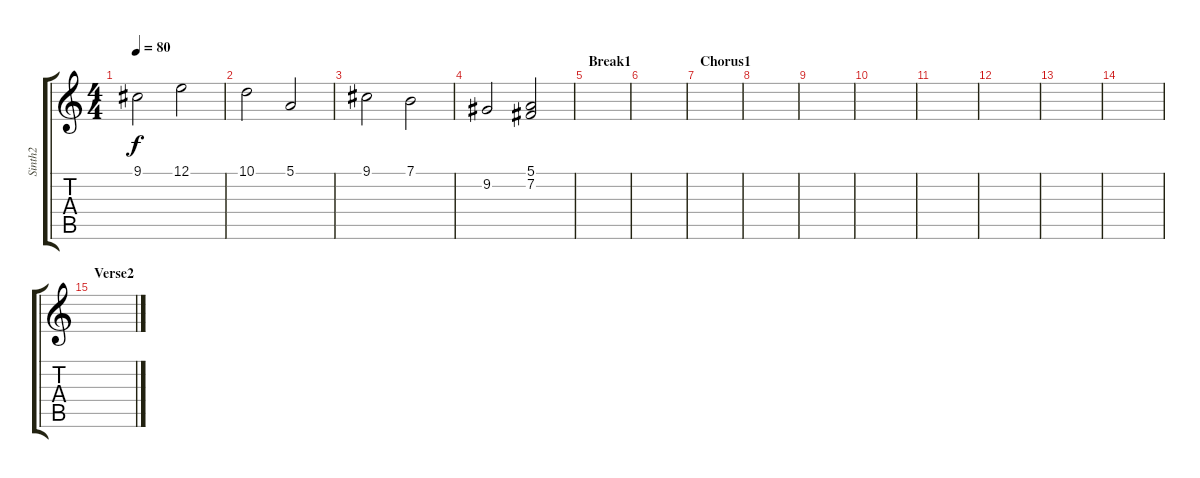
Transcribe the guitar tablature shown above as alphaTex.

\track ("Sinth2" "Sinth2") {instrument harpsichord}
\staff {score tabs}
\tuning (E4 B3 G3 D3 A2 E2) {hide}
\ts (4 4)
\tempo 80
\clef g2
\ks c
9.1.2{dy f} 12.1.2 |
10.1.2 5.1.2 |
9.1.2 7.1.2 |
9.2.2 (5.1 7.2).2 |
\section ("" "Break1")
|
|
\section ("" "Chorus1")
|
|
|
|
|
|
|
|
\section ("" "Verse2")
